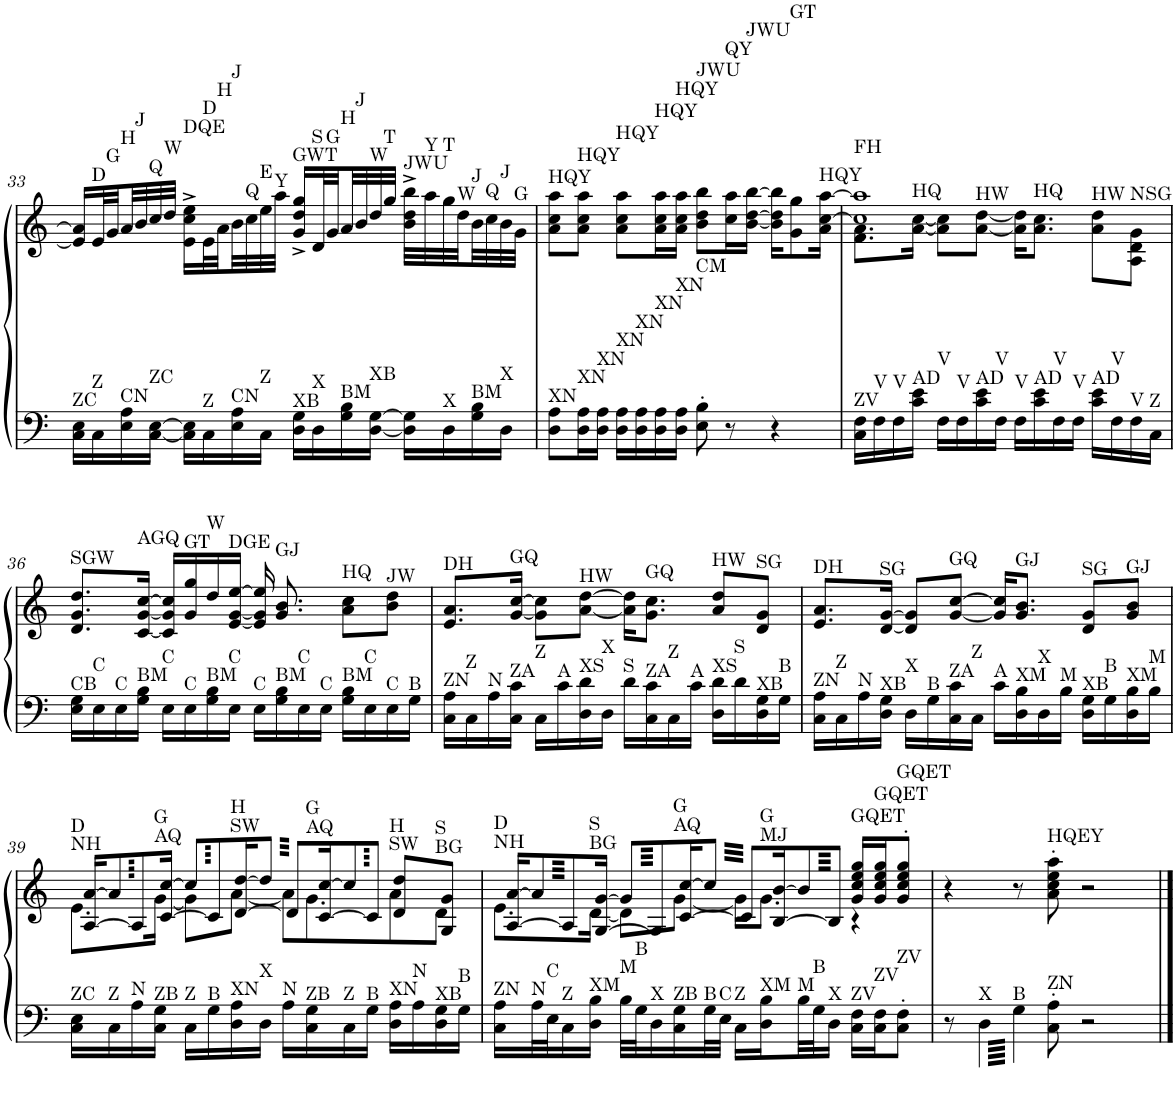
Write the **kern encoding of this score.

**kern	**kern
*part1	*part1
*staff2	*staff1
*I"Piano	*
*I'Pno.	*
!!LO:PB:g=z
*clefF4	*clefG2
*k[]	*k[]
*M4/4	*M4/4
=33	=33
!LO:TX:a:t=ZC	!
16C\ 16E\LL	16e/] 16a/]LL
!	!LO:TX:a:t=D
!LO:TX:a:t=Z	!
16C\	32e/L
!	!LO:TX:a:t=G
.	32g/
!	!LO:TX:a:t=H
!LO:TX:a:t=CN	!
16E\ 16A\	32a/
!	!LO:TX:a:t=J
.	32b/
!	!LO:TX:a:t=Q
!LO:TX:a:t=ZC	!
[16C\ [16E\JJ	32cc/
!	!LO:TX:a:t=W
.	32dd/JJJ
!	!LO:TX:a:t=DQE
16C\] 16E\]LL	16e\^ 16cc\^ 16ee\^LL
!	!LO:TX:a:t=D
!LO:TX:a:t=Z	!
16C\	32e\L
!	!LO:TX:a:t=H
.	32a\
!	!LO:TX:a:t=J
!LO:TX:a:t=CN	!
16E\ 16A\	32b\
!	!LO:TX:a:t=Q
.	32cc\
!	!LO:TX:a:t=E
!LO:TX:a:t=Z	!
16C\JJ	32ee\
!	!LO:TX:a:t=Y
.	32aa\JJJ
!	!LO:TX:a:t=GWT
!LO:TX:a:t=XB	!
16D\ 16G\LL	16g/^ 16dd/^ 16gg/^LL
!	!LO:TX:a:t=S
!LO:TX:a:t=X	!
16D\	32d/L
!	!LO:TX:a:t=G
.	32g/
!	!LO:TX:a:t=H
!LO:TX:a:t=BM	!
16G\ 16B\	32a/
!	!LO:TX:a:t=J
.	32b/
!	!LO:TX:a:t=W
!LO:TX:a:t=XB	!
[16D\ [16G\JJ	32dd/
!	!LO:TX:a:t=T
.	32gg/JJJ
!	!LO:TX:a:t=JWU
16D\] 16G\]LL	32b\^ 32dd\^ 32bb\^LLL
!	!LO:TX:a:t=Y
.	32aa\
!	!LO:TX:a:t=T
!LO:TX:a:t=X	!
16D\	32gg\
!	!LO:TX:a:t=W
.	32dd\
!	!LO:TX:a:t=J
!LO:TX:a:t=BM	!
16G\ 16B\	32b\
!	!LO:TX:a:t=Q
.	32cc\
!	!LO:TX:a:t=J
!LO:TX:a:t=X	!
16D\JJ	32b\
!	!LO:TX:a:t=G
.	32g\JJJ
=34	=34
!	!LO:TX:a:t=HQY
!LO:TX:a:t=XN	!
8D\ 8A\L	8a\ 8cc\ 8aa\L
!	!LO:TX:a:t=HQY
!LO:TX:a:t=XN	!
16D\ 16A\L	8a\ 8cc\ 8aa\J
!LO:TX:a:t=XN	!
16D\ 16A\JJ	.
!	!LO:TX:a:t=HQY
!LO:TX:a:t=XN	!
16D\ 16A\LL	8a\ 8cc\ 8aa\L
!LO:TX:a:t=XN	!
16D\ 16A\	.
!	!LO:TX:a:t=HQY
!LO:TX:a:t=XN	!
16D\ 16A\	16a\ 16cc\ 16aa\L
!	!LO:TX:a:t=HQY
!LO:TX:a:t=XN	!
16D\ 16A\JJ	16a\ 16cc\ 16aa\JJ
!	!LO:TX:a:t=JWU
!LO:TX:a:t=CM	!
8E\' 8B\'	8b\ 8dd\ 8bb\L
!	!LO:TX:a:t=QY
8r	16cc\ 16aa\L
!	!LO:TX:a:t=JWU
.	[16b\ [16dd\ [16bb\JJ
4r	16b\] 16dd\] 16bb\]KL
!	!LO:TX:a:t=GT
.	8g\ 8gg\
!	!LO:TX:a:t=HQY
.	16a\ [16cc\ [16aa\Jk
=35	=35
*	*^
!	!LO:TX:a:t=FH	!
!LO:TX:a:t=ZV	!	!
16C\ 16F\LL	1cc] 1aa]	8.f\ 8.a\L
!LO:TX:a:t=V	!	!
16F\	.	.
!LO:TX:a:t=V	!	!
16F\	.	.
!	!	!LO:TX:a:t=HQ
!LO:TX:a:t=AD	!	!
16c\ 16e\JJ	.	[16a\ [16cc\Jk
!LO:TX:a:t=V	!	!
16F\LL	.	8a\] 8cc\]L
!LO:TX:a:t=V	!	!
16F\	.	.
!	!	!LO:TX:a:t=HW
!LO:TX:a:t=AD	!	!
16c\ 16e\	.	[8a\ [8dd\J
!LO:TX:a:t=V	!	!
16F\JJ	.	.
!LO:TX:a:t=V	!	!
16F\LL	.	16a\] 16dd\]KL
!	!	!LO:TX:a:t=HQ
!LO:TX:a:t=AD	!	!
16c\ 16e\	.	8.a\ 8.cc\J
!LO:TX:a:t=V	!	!
16F\	.	.
!LO:TX:a:t=V	!	!
16F\JJ	.	.
!	!	!LO:TX:a:t=HW
!LO:TX:a:t=AD	!	!
16c\ 16e\LL	.	8a\ 8dd\L
!LO:TX:a:t=V	!	!
16F\	.	.
!	!	!LO:TX:a:t=NSG
!LO:TX:a:t=V	!	!
16F\	.	8A\ 8d\ 8g\J
!LO:TX:a:t=Z	!	!
16C\JJ	.	.
*	*v	*v
!!LO:LB:g=z
=36	=36
!	!LO:TX:a:t=SGW
!LO:TX:a:t=CB	!
16E\ 16G\LL	8.d/ 8.g/ 8.dd/L
!LO:TX:a:t=C	!
16E\	.
!LO:TX:a:t=C	!
16E\	.
!	!LO:TX:a:t=AGQ
!LO:TX:a:t=BM	!
16G\ 16B\JJ	[16c/ [16g/ [16cc/Jk
!LO:TX:a:t=C	!
16E\LL	16c/] 16g/] 16cc/]LL
!	!LO:TX:a:t=GT
!LO:TX:a:t=C	!
16E\	16g/ 16gg/
!	!LO:TX:a:t=W
!LO:TX:a:t=BM	!
16G\ 16B\	16dd/
!	!LO:TX:a:t=DGE
!LO:TX:a:t=C	!
16E\JJ	[16e/ [16g/ [16ee/JJ
!LO:TX:a:t=C	!
16E\LL	16e/] 16g/] 16ee/]
!	!LO:TX:a:t=GJ
!LO:TX:a:t=BM	!
16G\ 16B\	8.g/ 8.b/
!LO:TX:a:t=C	!
16E\	.
!LO:TX:a:t=C	!
16E\JJ	.
!	!LO:TX:a:t=HQ
!LO:TX:a:t=BM	!
16G\ 16B\LL	8a\ 8cc\L
!LO:TX:a:t=C	!
16E\	.
!	!LO:TX:a:t=JW
!LO:TX:a:t=C	!
16E\	8b\ 8dd\J
!LO:TX:a:t=B	!
16G\JJ	.
=37	=37
!	!LO:TX:a:t=DH
!LO:TX:a:t=ZN	!
16C\ 16A\LL	8.e/ 8.a/L
!LO:TX:a:t=Z	!
16C\	.
!LO:TX:a:t=N	!
16A\	.
!	!LO:TX:a:t=GQ
!LO:TX:a:t=ZA	!
16C\ 16c\JJ	[16g/ [16cc/Jk
!LO:TX:a:t=Z	!
16C\LL	8g\] 8cc\]L
!LO:TX:a:t=A	!
16c\	.
!	!LO:TX:a:t=HW
!LO:TX:a:t=XS	!
16D\ 16d\	[8a\ [8dd\J
!LO:TX:a:t=X	!
16D\JJ	.
!LO:TX:a:t=S	!
16d\LL	16a\] 16dd\]KL
!	!LO:TX:a:t=GQ
!LO:TX:a:t=ZA	!
16C\ 16c\	8.g\ 8.cc\J
!LO:TX:a:t=Z	!
16C\	.
!LO:TX:a:t=A	!
16c\JJ	.
!	!LO:TX:a:t=HW
!LO:TX:a:t=XS	!
16D\ 16d\LL	8a/ 8dd/L
!LO:TX:a:t=S	!
16d\	.
!	!LO:TX:a:t=SG
!LO:TX:a:t=XB	!
16D\ 16G\	8d/ 8g/J
!LO:TX:a:t=B	!
16G\JJ	.
=38	=38
!	!LO:TX:a:t=DH
!LO:TX:a:t=ZN	!
16C\ 16A\LL	8.e/ 8.a/L
!LO:TX:a:t=Z	!
16C\	.
!LO:TX:a:t=N	!
16A\	.
!	!LO:TX:a:t=SG
!LO:TX:a:t=XB	!
16D\ 16G\JJ	[16d/ [16g/Jk
!LO:TX:a:t=X	!
16D\LL	8d/] 8g/]L
!LO:TX:a:t=B	!
16G\	.
!	!LO:TX:a:t=GQ
!LO:TX:a:t=ZA	!
16C\ 16c\	[8g/ [8cc/J
!LO:TX:a:t=Z	!
16C\JJ	.
!LO:TX:a:t=A	!
16c\LL	16g/] 16cc/]KL
!	!LO:TX:a:t=GJ
!LO:TX:a:t=XM	!
16D\ 16B\	8.g/ 8.b/J
!LO:TX:a:t=X	!
16D\	.
!LO:TX:a:t=M	!
16B\JJ	.
!	!LO:TX:a:t=SG
!LO:TX:a:t=XB	!
16D\ 16G\LL	8d/ 8g/L
!LO:TX:a:t=B	!
16G\	.
!	!LO:TX:a:t=GJ
!LO:TX:a:t=XM	!
16D\ 16B\	8g/ 8b/J
!LO:TX:a:t=M	!
16B\JJ	.
!!LO:LB:g=z
=39	=39
*	*^
!	!LO:TX:a:t=NH	!
!	!LO:TX:a:t=D	!
!LO:TX:a:t=ZC	!	!
16C\ 16E\LL	[16A/ [16a/KL	8.e\L
!LO:TX:a:t=Z	!	!
*	*tremolo	*
16C\	64a/]LLLL	.
.	64A/]	.
.	64a/	.
.	64A/]	.
!LO:TX:a:t=N	!	!
16A\	64a/	.
.	64A/]	.
.	64a/	.
.	64A/JJJJ	.
*	*Xtremolo	*
!	!LO:TX:a:t=AQ	!
!	!LO:TX:a:t=G	!
!LO:TX:a:t=ZB	!	!
16C\ 16G\JJ	[16c/ [16cc/Jk	[16g\Jk
.	.	.
.	.	.
.	.	.
!LO:TX:a:t=Z	!	!
*	*tremolo	*
16C\LL	64cc/]LLLL	8g\L]
.	64c/]	.
.	64cc/	.
.	64c/]	.
!LO:TX:a:t=B	!	!
16G\	64cc/	.
.	64c/]	.
.	64cc/	.
.	64c/JJJJ	.
*	*Xtremolo	*
!	!LO:TX:a:t=SW	!
!	!LO:TX:a:t=H	!
!LO:TX:a:t=XN	!	!
16D\ 16A\	[16d/ [16dd/K	[8a\J
.	.	.
.	.	.
.	.	.
!LO:TX:a:t=X	!	!
*	*tremolo	*
16D\JJ	64dd/]LLLL	.
.	64d/]	.
.	64dd/	.
.	64d/]	.
!LO:TX:a:t=N	!	!
16A\LL	64dd/	16a\L]
.	64d/]	.
.	64dd/	.
.	64d/JJJJ	.
*	*Xtremolo	*
!	!LO:TX:a:t=AQ	!
!	!LO:TX:a:t=G	!
!LO:TX:a:t=ZB	!	!
16C\ 16G\	[16c/ [16cc/K	8.g\
.	.	.
.	.	.
.	.	.
!LO:TX:a:t=Z	!	!
*	*tremolo	*
16C\	64cc/]LLLL	.
.	64c/]	.
.	64cc/	.
.	64c/]	.
!LO:TX:a:t=B	!	!
16G\JJ	64cc/	.
.	64c/]	.
.	64cc/	.
.	64c/JJJJ	.
*	*Xtremolo	*
!	!LO:TX:a:t=SW	!
!	!LO:TX:a:t=H	!
!LO:TX:a:t=XN	!	!
16D\ 16A\LL	8d/ 8dd/L	8a\
.	.	.
.	.	.
.	.	.
!LO:TX:a:t=N	!	!
16A\	.	.
!	!LO:TX:a:t=BG	!
!	!LO:TX:a:t=S	!
!LO:TX:a:t=XB	!	!
16D\ 16G\	8G/ 8g/J	8d\J
!LO:TX:a:t=B	!	!
16G\JJ	.	.
=40	=40	=40
!	!LO:TX:a:t=NH	!
!	!LO:TX:a:t=D	!
!LO:TX:a:t=ZN	!	!
16C\ 16A\LL	[16A/ [16a/KL	8.e\L
!LO:TX:a:t=N	!	!
*	*tremolo	*
32A\L	64a/]LLLL	.
.	64A/]	.
!LO:TX:a:t=C	!	!
32E\J	64a/	.
.	64A/]	.
!LO:TX:a:t=Z	!	!
16C\	64a/	.
.	64A/]	.
.	64a/	.
.	64A/JJJJ	.
*	*Xtremolo	*
!	!LO:TX:a:t=BG	!
!	!LO:TX:a:t=S	!
!LO:TX:a:t=XM	!	!
16D\ 16B\JJ	[16G/ [16g/Jk	[16d\Jk
.	.	.
.	.	.
.	.	.
!LO:TX:a:t=M	!	!
*	*tremolo	*
32B\LLL	64g/]LLLL	8d\L]
.	64G/]	.
!LO:TX:a:t=B	!	!
32G\J	64g/	.
.	64G/]	.
!LO:TX:a:t=X	!	!
16D\	64g/	.
.	64G/]	.
.	64g/	.
.	64G/JJJJ	.
*	*Xtremolo	*
!	!LO:TX:a:t=AQ	!
!	!LO:TX:a:t=G	!
!LO:TX:a:t=ZB	!	!
16C\ 16G\	[16c/ [16cc/K	[8g\J
.	.	.
.	.	.
.	.	.
!LO:TX:a:t=B	!	!
*	*tremolo	*
32G\L	64cc/]LLLL	.
.	64c/]	.
!LO:TX:a:t=C	!	!
32E\JJJ	64cc/	.
.	64c/]	.
!LO:TX:a:t=Z	!	!
16C\LL	64cc/	16g\KL]
.	64c/]	.
.	64cc/	.
.	64c/JJJJ	.
*	*Xtremolo	*
!	!LO:TX:a:t=MJ	!
!	!LO:TX:a:t=G	!
!LO:TX:a:t=XM	!	!
16D\ 16B\	[16B/ [16b/K	8.g\J
.	.	.
.	.	.
.	.	.
!LO:TX:a:t=M	!	!
*	*tremolo	*
32B\L	64b/]LLLL	.
.	64B/]	.
!LO:TX:a:t=B	!	!
32G\J	64b/	.
.	64B/]	.
!LO:TX:a:t=X	!	!
16D\JJ	64b/	.
.	64B/]	.
.	64b/	.
.	64B/JJJJ	.
*	*Xtremolo	*
!	!LO:TX:a:t=GQET	!
!LO:TX:a:t=ZV	!	!
16C\ 16F\LL	16g/ 16cc/ 16ee/ 16gg/LL	4r
.	.	.
.	.	.
.	.	.
!	!LO:TX:a:t=GQET	!
!LO:TX:a:t=ZV	!	!
16C\ 16F\J	16g/ 16cc/ 16ee/ 16gg/J	.
!	!LO:TX:a:t=GQET	!
!LO:TX:a:t=ZV	!	!
8C\' 8F\'J	8g/' 8cc/' 8ee/' 8gg/'J	.
*	*v	*v
=41	=41
8r	4r
!LO:TX:a:t=X	!
12.D\	.
!LO:TX:a:t=B	!
12.G\	8r
!	!LO:TX:a:t=HQEY
!LO:TX:a:t=ZN	!
8C\' 8A\'	8a\' 8cc\' 8ee\' 8aa\'
2r	2r
==	==
*-	*-
